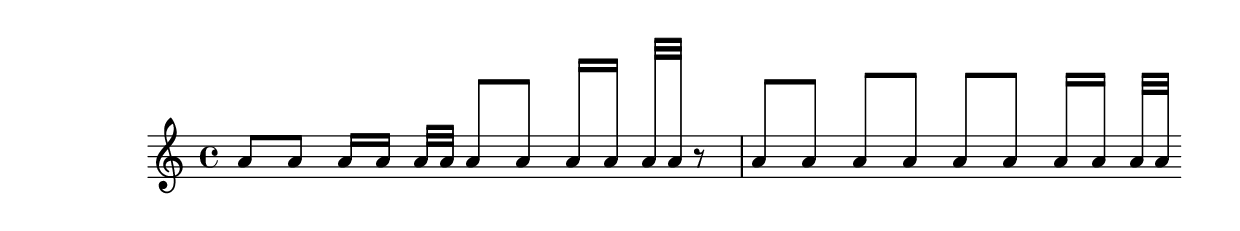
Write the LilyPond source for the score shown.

%% Do not edit this file; it is automatically
%% generated from LSR http://lsr.dsi.unimi.it
%% This file is in the public domain.
\version "2.13.39"

\header {
  lsrtags = "pitches, tweaks-and-overrides"

%% Translation of GIT committish: 5160eccb26cee0bfd802d844233e4a8d795a1e94
  texidoces = "
Se puede variar la longitud de las plicas de las figuras unidas por
una barra mediante la sobreescritura de la propiedad
@code{beamed-lengths} de los detalles (@code{details}) del objeto
@code{Stem}.  Si se utiliza un solo valor como argumento, la longitud
se aplica a todas las plicas.  Si se usan varios argumentos, el
primero se aplica a las corcheas, el sgundo a las semicorcheas y así
sucesivamente.  El último argumento también se aplica a todas las
figuras que son mmás cortas que la longitud de la figura del último
argumento.  También se pueden usar argumentos no enteros.

"

doctitlees = "Alterar la longitud de las plicas unidas por una barra"



  texidoc = "
Stem lengths on beamed notes can be varied by overriding the
@code{beamed-lengths} property of the @code{details} of the
@code{Stem}.  If a single value is used as an argument, the length
applies to all stems.  When multiple arguments are used, the first
applies to eighth notes, the second to sixteenth notes and so on.  The
final argument also applies to all notes shorter than the note length
of the final argument.  Non-integer arguments may also be used.

"
  doctitle = "Altering the length of beamed stems"
} % begin verbatim

\relative c'' {
  \override Stem #'details #'beamed-lengths = #'(2)
  a8[ a] a16[ a] a32[ a]
  \override Stem #'details #'beamed-lengths = #'(8 10 12)
  a8[ a] a16[ a] a32[ a] r8
  \override Stem #'details #'beamed-lengths = #'(8)
  a8[ a]
  \override Stem #'details #'beamed-lengths = #'(8.5)
  a8[ a]
  \revert Stem #'details
  a8[ a] a16[ a] a32[ a]
}

